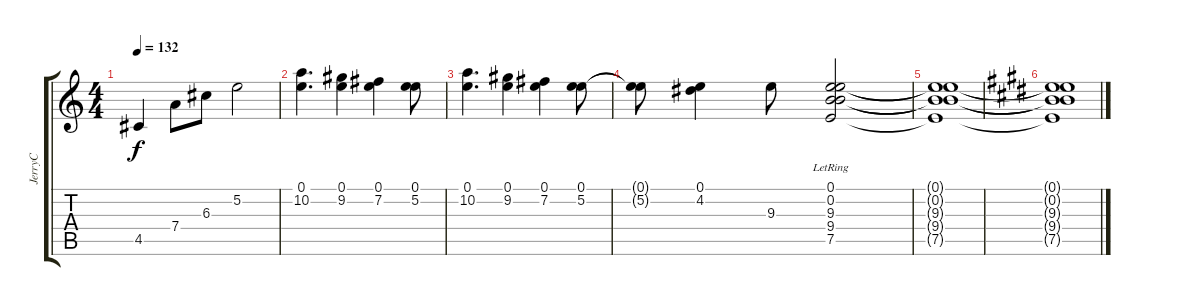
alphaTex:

\track ("JerryC" "JerryC") {instrument distortionguitar}
\staff {score tabs}
\tuning (E4 B3 G3 D3 A2 E2) {hide}
\ts (4 4)
\tempo 132
\clef g2
\ks c
4.5.4{dy f} 7.4.8 6.3.8 5.2.2 |
(0.1 10.2).4{d} (0.1 9.2).4 (0.1 7.2).4 (0.1 5.2).8 |
(0.1 10.2).4{d} (0.1 9.2).4 (0.1 7.2).4 (0.1 5.2).8 |
(0.1{t} 5.2{t}).8 (0.1 4.2).4 9.3.8 (0.1{lr} 0.2{lr} 9.3{lr} 9.4{lr} 7.5{lr}).2 |
(0.1{t} 0.2{t} 9.3{t} 9.4{t} 7.5{t}).1 |
\ks e
(0.1{t} 0.2{t} 9.3{t} 9.4{t} 7.5{t}).1
